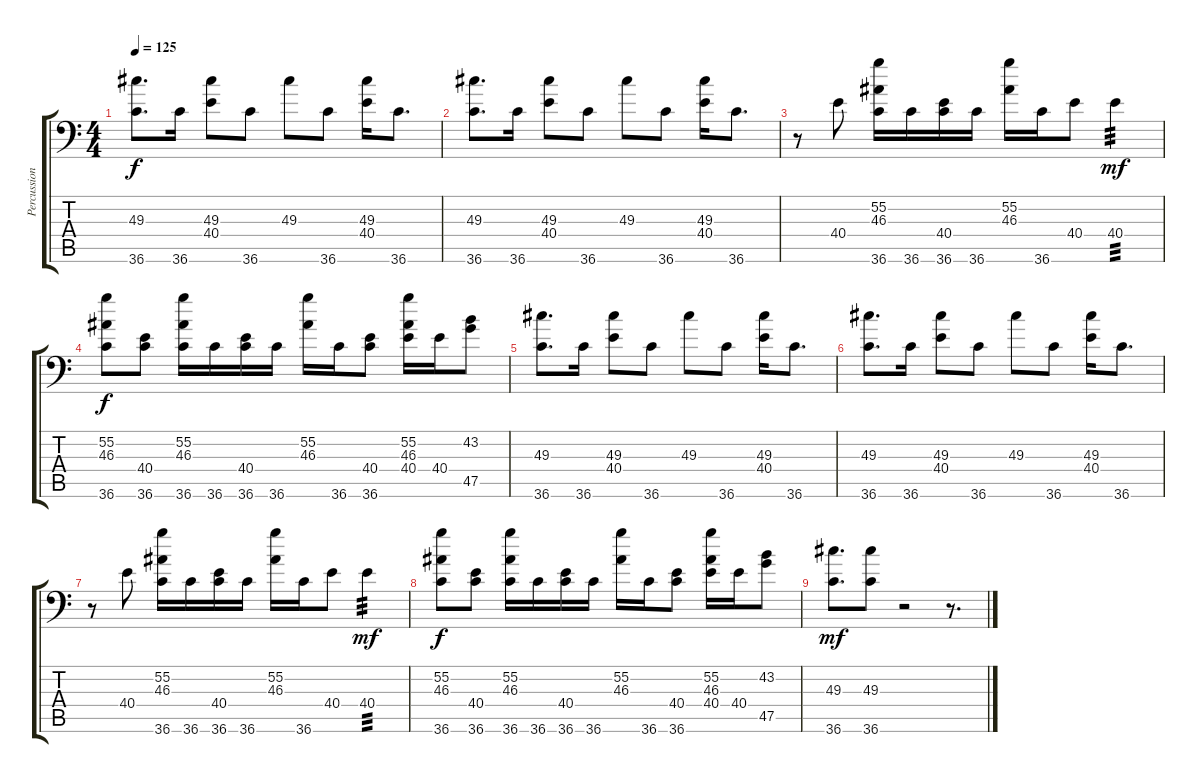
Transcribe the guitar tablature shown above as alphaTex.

\track ("Percussion" "Percussion") {instrument acousticgrandpiano}
\staff {score tabs}
\tuning (C-1 C-1 C-1 C-1 C-1 C-1) {hide}
\ts (4 4)
\tempo 125
\clef f4
\ks c
(49.3 36.6).8{d dy f} 36.6.16 (49.3 40.4).8 36.6.8 49.3.8 36.6.8 (49.3 40.4).16 36.6.8{d} |
(49.3 36.6).8{d} 36.6.16 (49.3 40.4).8 36.6.8 49.3.8 36.6.8 (49.3 40.4).16 36.6.8{d} |
r.8 40.4.8 (55.2 46.3 36.6).16 36.6.16 (40.4 36.6).16 36.6.16 (55.2 46.3).16 36.6.16 40.4.8 40.4.4{tp 3 dy mf} |
(55.2 46.3 36.6).8{dy f} (40.4 36.6).8 (55.2 46.3 36.6).16 36.6.16 (40.4 36.6).16 36.6.16 (55.2 46.3).16 36.6.16 (40.4 36.6).8 (55.2 46.3 40.4).16 40.4.16 (43.2 47.5).8 |
(49.3 36.6).8{d} 36.6.16 (49.3 40.4).8 36.6.8 49.3.8 36.6.8 (49.3 40.4).16 36.6.8{d} |
(49.3 36.6).8{d} 36.6.16 (49.3 40.4).8 36.6.8 49.3.8 36.6.8 (49.3 40.4).16 36.6.8{d} |
r.8 40.4.8 (55.2 46.3 36.6).16 36.6.16 (40.4 36.6).16 36.6.16 (55.2 46.3).16 36.6.16 40.4.8 40.4.4{tp 3 dy mf} |
(55.2 46.3 36.6).8{dy f} (40.4 36.6).8 (55.2 46.3 36.6).16 36.6.16 (40.4 36.6).16 36.6.16 (55.2 46.3).16 36.6.16 (40.4 36.6).8 (55.2 46.3 40.4).16 40.4.16 (43.2 47.5).8 |
(49.3 36.6).8{d dy mf} (49.3 36.6).8 r.2 r.8{d}
